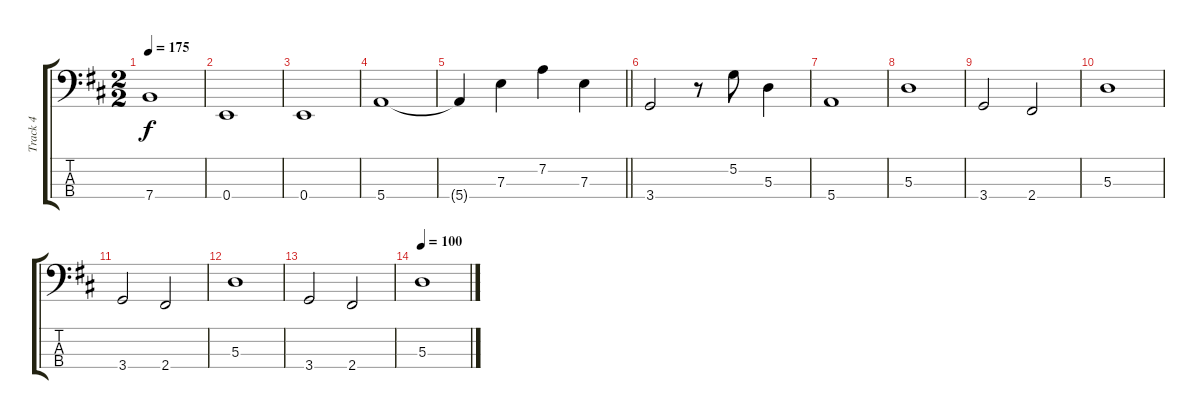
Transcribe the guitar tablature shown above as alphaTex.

\track ("Track 4" "Track 4") {instrument electricbassfinger}
\staff {score tabs}
\tuning (G2 D2 A1 E1) {hide}
\ts (2 2)
\tempo 175
\clef f4
\ks d
7.4.1{dy f} |
0.4.1 |
0.4.1 |
5.4.1 |
\barLineRight lightlight
5.4{t}.4 7.3.4 7.2.4 7.3.4 |
3.4.2 r.8 5.2.8 5.3.4 |
5.4.1 |
5.3.1 |
3.4.2 2.4.2 |
5.3.1 |
3.4.2 2.4.2 |
5.3.1 |
3.4.2 2.4.2 |
\tempo 100
5.3.1
